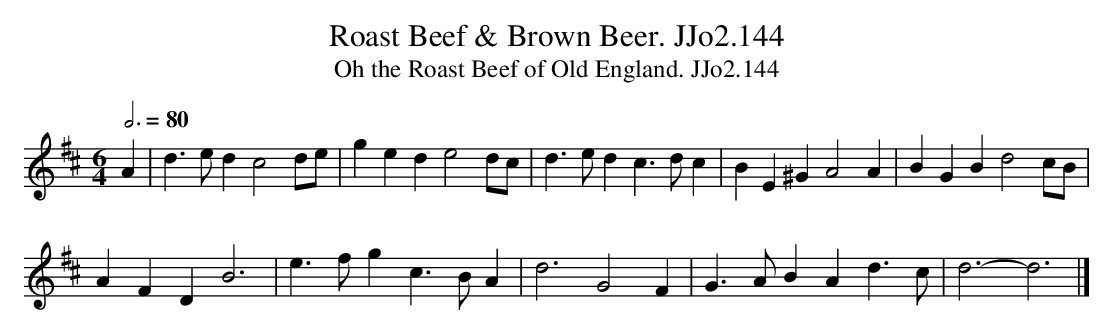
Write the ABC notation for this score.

X:1
T:Roast Beef & Brown Beer. JJo2.144
T:Oh the Roast Beef of Old England. JJo2.144
M:6/4
L:1/4
Q:3/4=80
K:D
A | d>ed c2d/e/ | ged e2d/c/ | d>ed c>dc | BE^G A2A  |BGB d2c/B/ |
AFD B3 | e>fg c>BA | d3 G2F |G>AB Ad>c | d3-d3 |]
